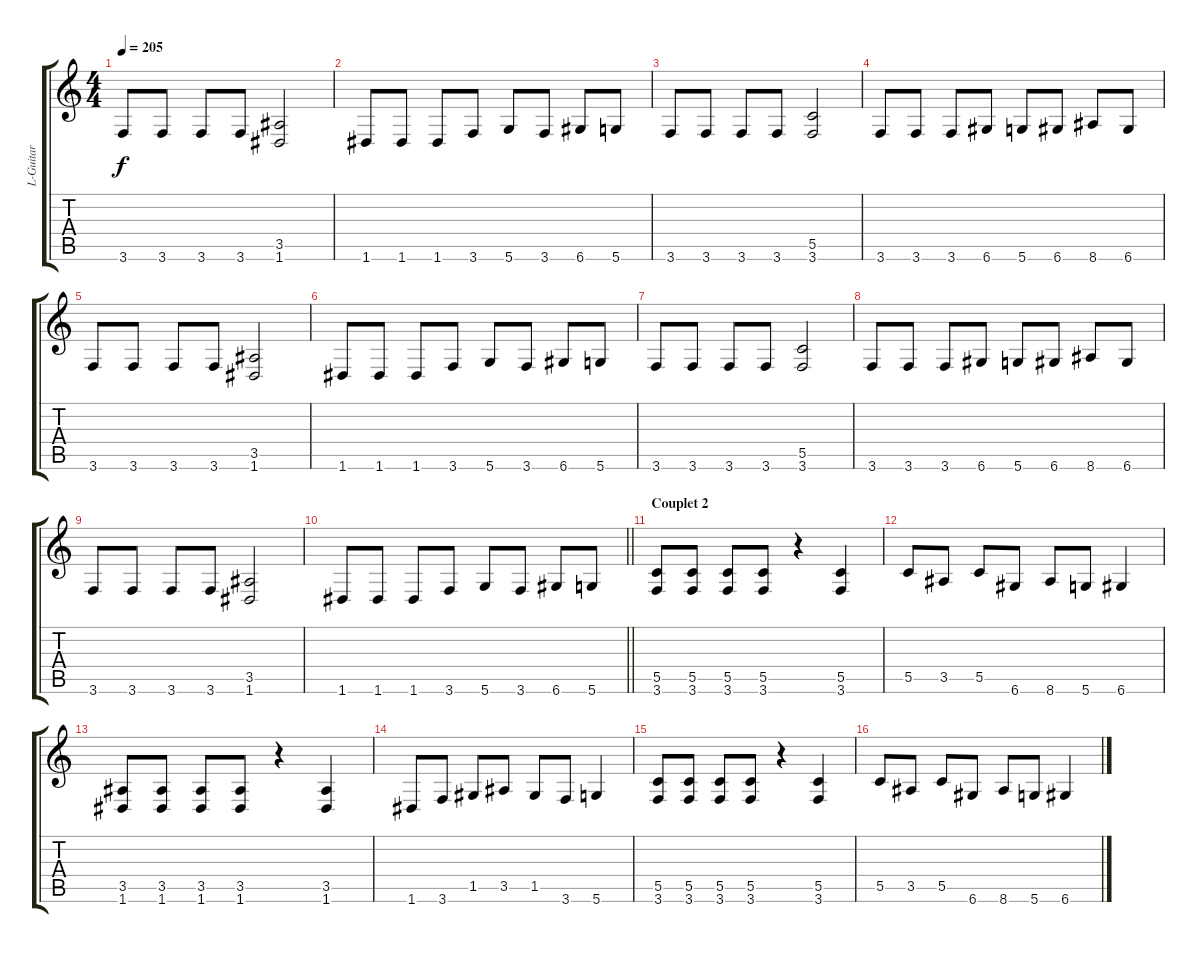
\track ("L-Guitar" "L-Guitar") {instrument distortionguitar}
\staff {score tabs}
\tuning (D4 A3 F3 C3 G2 D2) {hide}
\ts (4 4)
\tempo 205
\clef g2
\ks c
3.6.8{dy f} 3.6.8 3.6.8 3.6.8 (3.5 1.6).2 |
1.6.8 1.6.8 1.6.8 3.6.8 5.6.8 3.6.8 6.6.8 5.6.8 |
3.6.8 3.6.8 3.6.8 3.6.8 (5.5 3.6).2 |
3.6.8 3.6.8 3.6.8 6.6.8 5.6.8 6.6.8 8.6.8 6.6.8 |
3.6.8 3.6.8 3.6.8 3.6.8 (3.5 1.6).2 |
1.6.8 1.6.8 1.6.8 3.6.8 5.6.8 3.6.8 6.6.8 5.6.8 |
3.6.8 3.6.8 3.6.8 3.6.8 (5.5 3.6).2 |
3.6.8 3.6.8 3.6.8 6.6.8 5.6.8 6.6.8 8.6.8 6.6.8 |
3.6.8 3.6.8 3.6.8 3.6.8 (3.5 1.6).2 |
\barLineRight lightlight
1.6.8 1.6.8 1.6.8 3.6.8 5.6.8 3.6.8 6.6.8 5.6.8 |
\section ("" "Couplet 2")
(5.5 3.6).8 (5.5 3.6).8 (5.5 3.6).8 (5.5 3.6).8 r.4 (5.5 3.6).4 |
5.5.8 3.5.8 5.5.8 6.6.8 8.6.8 5.6.8 6.6.4 |
(3.5 1.6).8 (3.5 1.6).8 (3.5 1.6).8 (3.5 1.6).8 r.4 (3.5 1.6).4 |
1.6.8 3.6.8 1.5.8 3.5.8 1.5.8 3.6.8 5.6.4 |
(5.5 3.6).8 (5.5 3.6).8 (5.5 3.6).8 (5.5 3.6).8 r.4 (5.5 3.6).4 |
5.5.8 3.5.8 5.5.8 6.6.8 8.6.8 5.6.8 6.6.4
